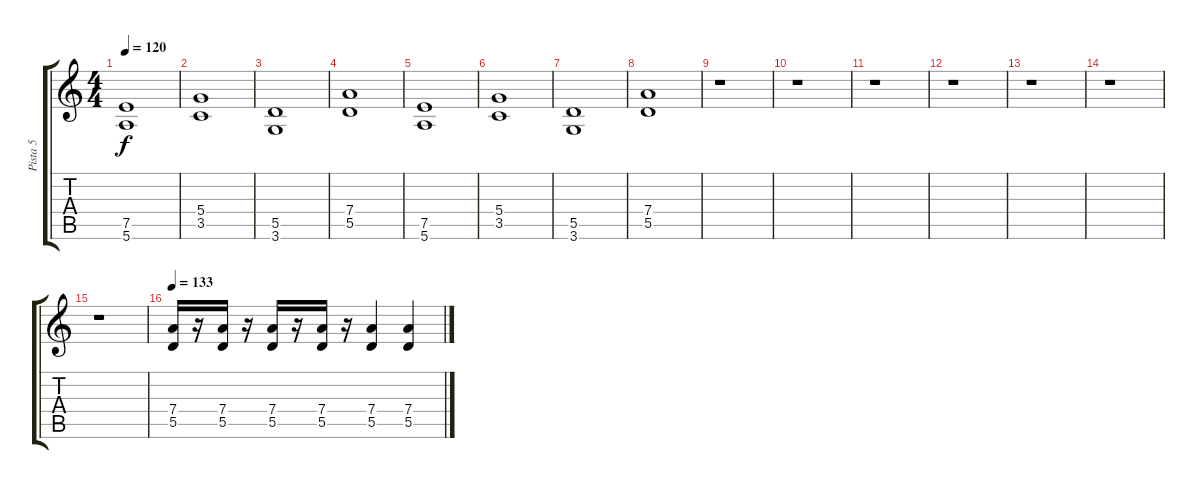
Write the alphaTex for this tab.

\track ("Pista 5" "Pista 5") {instrument distortionguitar}
\staff {score tabs}
\tuning (E4 B3 G3 D3 A2 E2) {hide}
\ts (4 4)
\tempo 120
\clef g2
\ks c
(7.5 5.6).1{dy f} |
(5.4 3.5).1 |
(5.5 3.6).1 |
(7.4 5.5).1 |
(7.5 5.6).1 |
(5.4 3.5).1 |
(5.5 3.6).1 |
(7.4 5.5).1 |
r.1 |
r.1 |
r.1 |
r.1 |
r.1 |
r.1 |
r.1 |
\tempo 133
(7.4 5.5).16 r.16 (7.4 5.5).16 r.16 (7.4 5.5).16 r.16 (7.4 5.5).16 r.16 (7.4 5.5).4 (7.4 5.5).4
